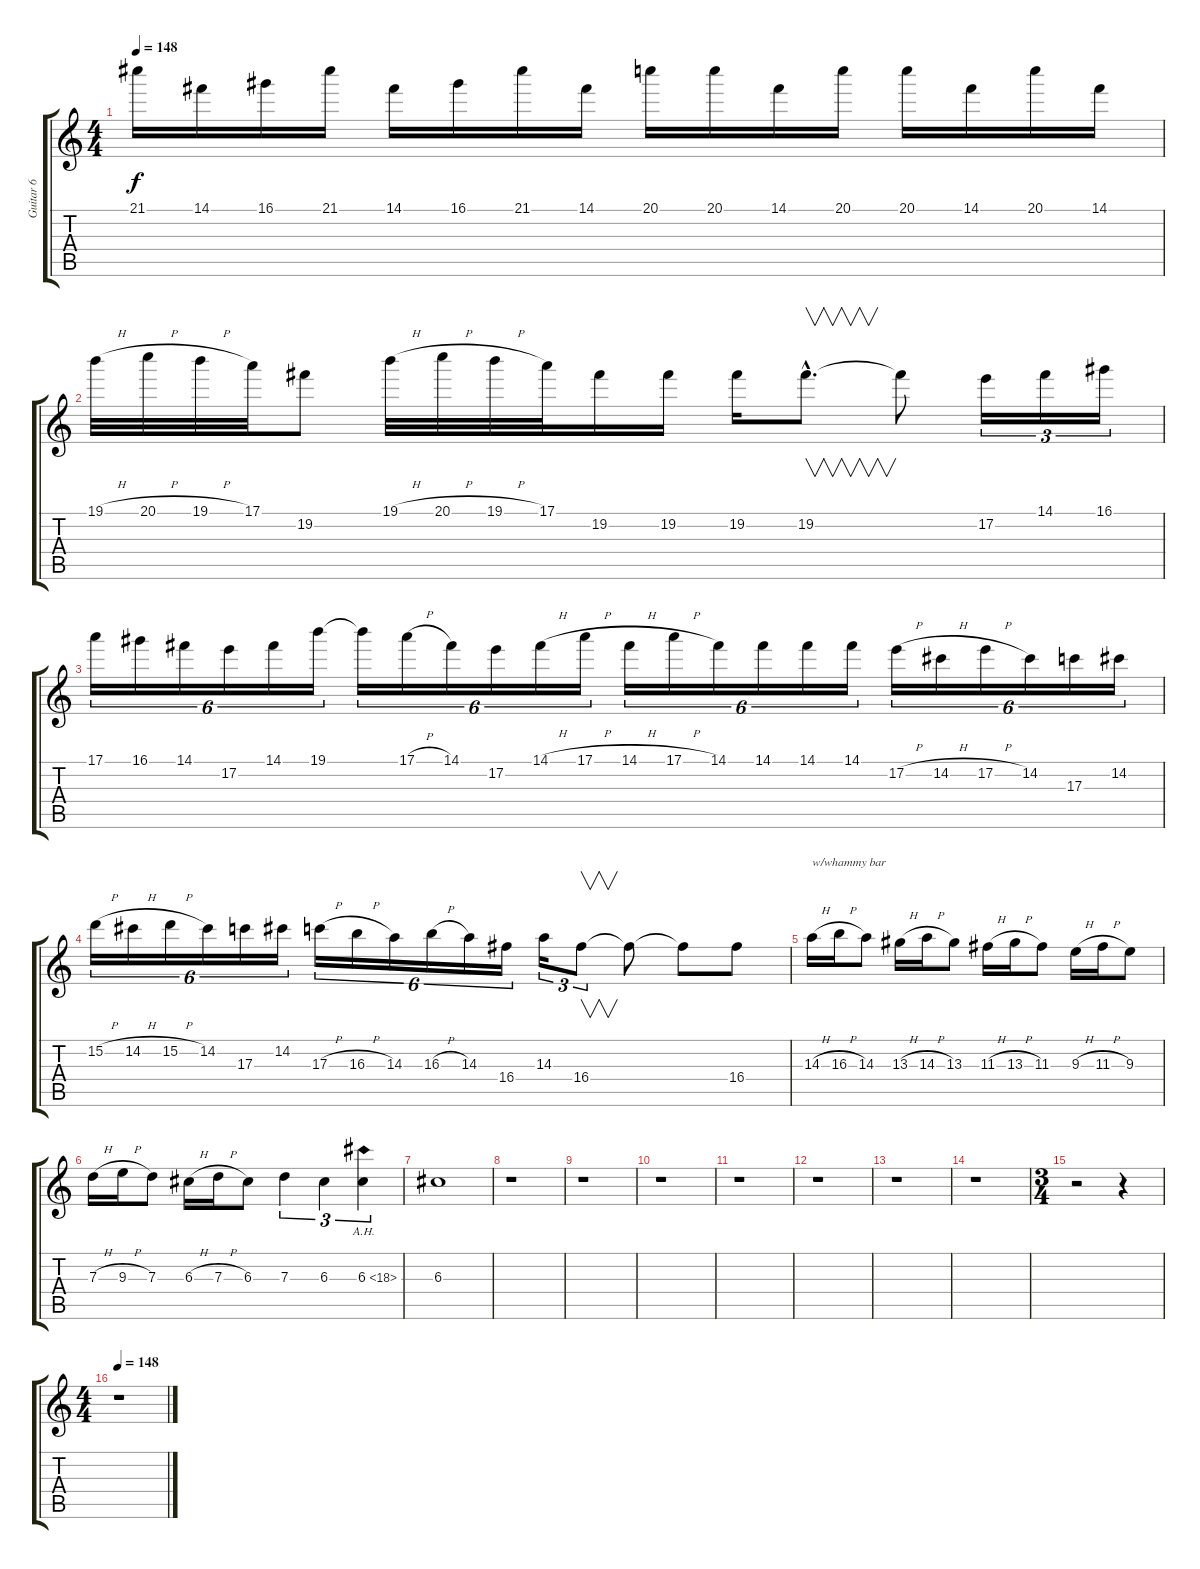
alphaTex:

\track ("Guitar 6" "Guitar 6") {instrument distortionguitar}
\staff {score tabs}
\tuning (E4 B3 G3 D3 A2 E2) {hide}
\ts (4 4)
\tempo 148
\clef g2
\ks c
21.1.16{dy f} 14.1.16 16.1.16 21.1.16 14.1.16 16.1.16 21.1.16 14.1.16 20.1.16 20.1.16 14.1.16 20.1.16 20.1.16 14.1.16 20.1.16 14.1.16 |
19.1{h}.32 20.1{h}.32 19.1{h}.32 17.1.32 19.2.8 19.1{h}.32 20.1{h}.32 19.1{h}.32 17.1.32 19.2.16 19.2.16 19.2.16 19.2{hac}.8{v d} 19.2{t}.8 17.2.16{tu (3 2)} 14.1.16{tu (3 2)} 16.1.16{tu (3 2)} |
17.1.16{tu (6 4)} 16.1.16{tu (6 4)} 14.1.16{tu (6 4)} 17.2.16{tu (6 4)} 14.1.16{tu (6 4)} 19.1.16{tu (6 4)} 19.1{t}.16{tu (6 4)} 17.1{h}.16{tu (6 4)} 14.1.16{tu (6 4)} 17.2.16{tu (6 4)} 14.1{h}.16{tu (6 4)} 17.1{h}.16{tu (6 4)} 14.1{h}.16{tu (6 4)} 17.1{h}.16{tu (6 4)} 14.1.16{tu (6 4)} 14.1.16{tu (6 4)} 14.1.16{tu (6 4)} 14.1.16{tu (6 4)} 17.2{h}.16{tu (6 4)} 14.2{h}.16{tu (6 4)} 17.2{h}.16{tu (6 4)} 14.2.16{tu (6 4)} 17.3.16{tu (6 4)} 14.2.16{tu (6 4)} |
15.2{h}.16{tu (6 4)} 14.2{h}.16{tu (6 4)} 15.2{h}.16{tu (6 4)} 14.2.16{tu (6 4)} 17.3.16{tu (6 4)} 14.2.16{tu (6 4)} 17.3{h}.16{tu (6 4)} 16.3{h}.16{tu (6 4)} 14.3.16{tu (6 4)} 16.3{h}.16{tu (6 4)} 14.3.16{tu (6 4)} 16.4.16{tu (6 4)} 14.3.16{tu (3 2)} 16.4.8{v tu (3 2)} 16.4{t}.8 16.4{t}.8 16.4.8 |
14.3{h}.16{txt "w/whammy bar"} 16.3{h}.16 14.3.8 13.3{h}.16 14.3{h}.16 13.3.8 11.3{h}.16 13.3{h}.16 11.3.8 9.3{h}.16 11.3{h}.16 9.3.8 |
7.3{h}.16 9.3{h}.16 7.3.8 6.3{h}.16 7.3{h}.16 6.3.8 7.3.4{tu (3 2)} 6.3.4{tu (3 2)} 6.3{ah 12}.4{tu (3 2)} |
6.3.1 |
r.1 |
r.1 |
r.1 |
r.1 |
r.1 |
r.1 |
r.1 |
\ts (3 4)
r.2 r.4 |
\ts (4 4)
\tempo 148
r.1
